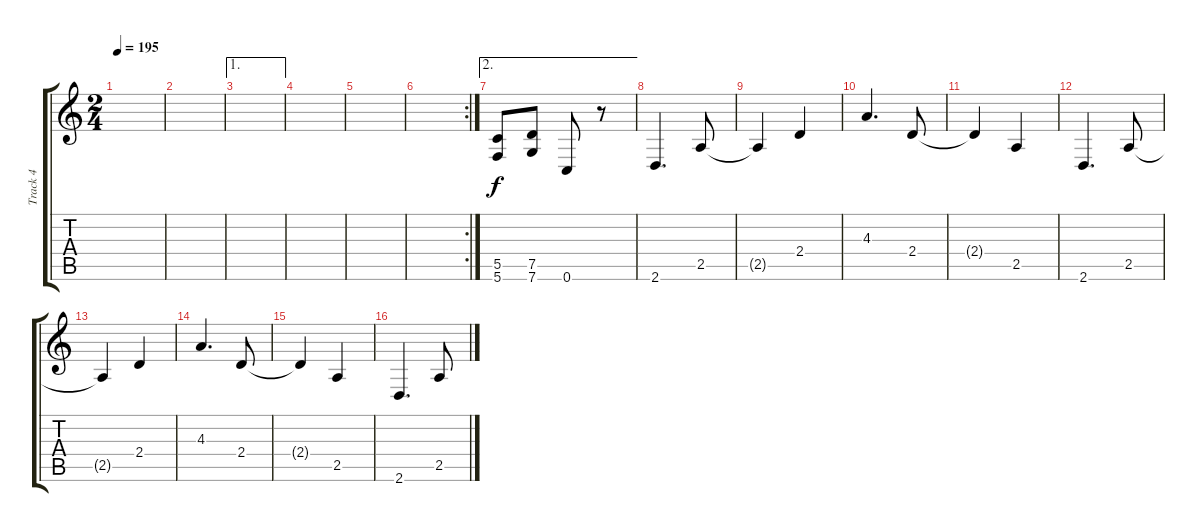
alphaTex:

\track ("Track 4" "Track 4") {instrument overdrivenguitar}
\staff {score tabs}
\tuning (D4 A3 F3 C3 G2 C2) {hide}
\ts (2 4)
\tempo 195
\clef g2
\ks c
|
|
\ae 1
|
|
|
\rc 2
|
\ae 2
(5.5 5.6).8 (7.5 7.6).8 0.6.8 r.8 |
2.6.4{d instrument electricguitarclean} 2.5.8 |
2.5{t}.4 2.4.4 |
4.3.4{d} 2.4.8 |
2.4{t}.4 2.5.4 |
2.6.4{d} 2.5.8 |
2.5{t}.4 2.4.4 |
4.3.4{d} 2.4.8 |
2.4{t}.4 2.5.4 |
2.6.4{d} 2.5.8
